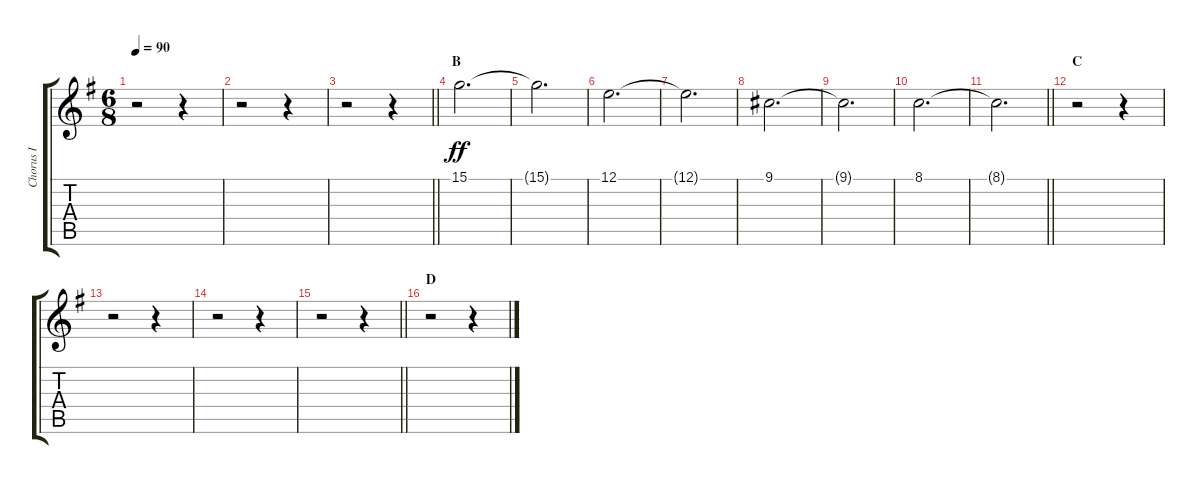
\track ("Chorus I" "Chorus I") {instrument voiceoohs}
\staff {score tabs}
\tuning (E4 B3 G3 D3 A2 E2) {hide}
\ts (6 8)
\tempo 90
\clef g2
\ks g
r.2{dy ff} r.4 |
r.2 r.4 |
\barLineRight lightlight
r.2 r.4 |
\section ("" "B")
15.1.2{d} |
15.1{t}.2{d} |
12.1.2{d} |
12.1{t}.2{d} |
9.1.2{d} |
9.1{t}.2{d} |
8.1.2{d} |
\barLineRight lightlight
8.1{t}.2{d} |
\section ("" "C")
r.2 r.4 |
r.2 r.4 |
r.2 r.4 |
\barLineRight lightlight
r.2 r.4 |
\section ("" "D")
r.2 r.4
